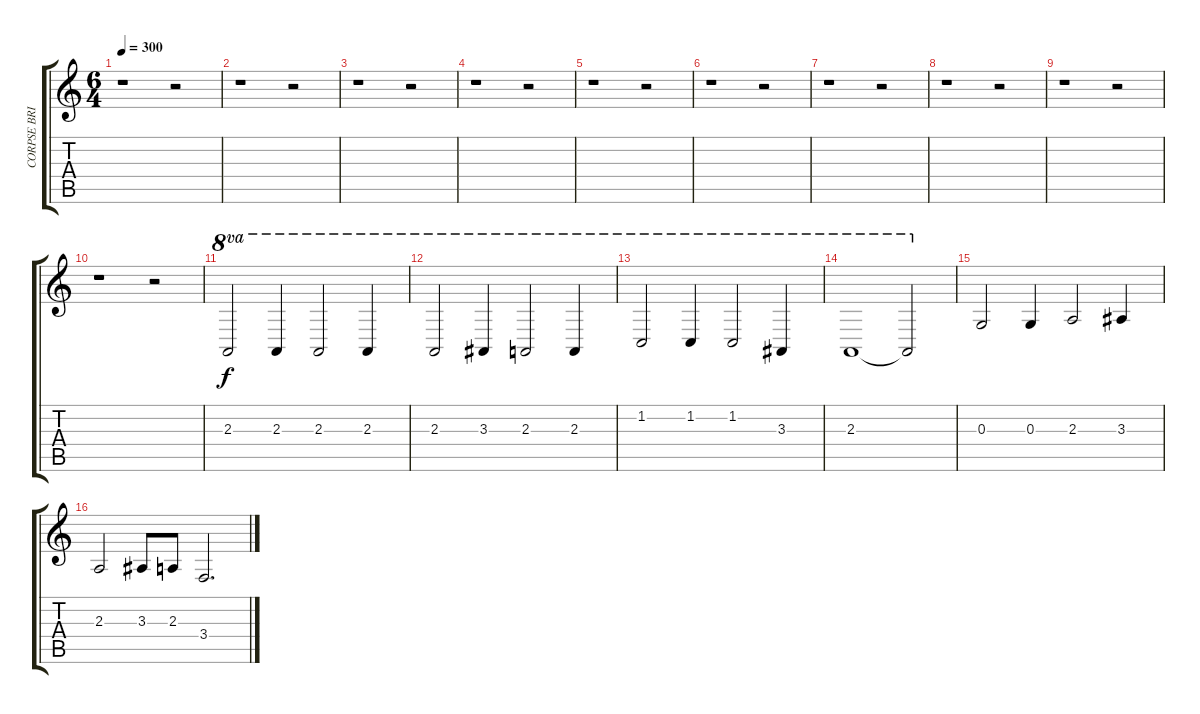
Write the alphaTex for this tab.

\track ("CORPSE BRIDE" "CORPSE BRI") {instrument acousticgrandpiano}
\staff {score tabs}
\tuning (E4 B3 G3 D3 A2 E2) {hide}
\ts (6 4)
\tempo 300
\clef g2
\ks c
r.1{dy f} r.2 |
r.1 r.2 |
r.1 r.2 |
r.1 r.2 |
r.1 r.2 |
r.1 r.2 |
r.1 r.2 |
r.1 r.2 |
r.1 r.2 |
r.1 r.2 |
2.3.2{ot 8va} 2.3.4{ot 8va} 2.3.2{ot 8va} 2.3.4{ot 8va} |
2.3.2{ot 8va} 3.3.4{ot 8va} 2.3.2{ot 8va} 2.3.4{ot 8va} |
1.2.2{ot 8va} 1.2.4{ot 8va} 1.2.2{ot 8va} 3.3.4{ot 8va} |
2.3.1{ot 8va} 2.3{t}.2{ot 8va} |
0.3.2 0.3.4 2.3.2 3.3.4 |
2.3.2 3.3.8 2.3.8 3.4.2{d}
